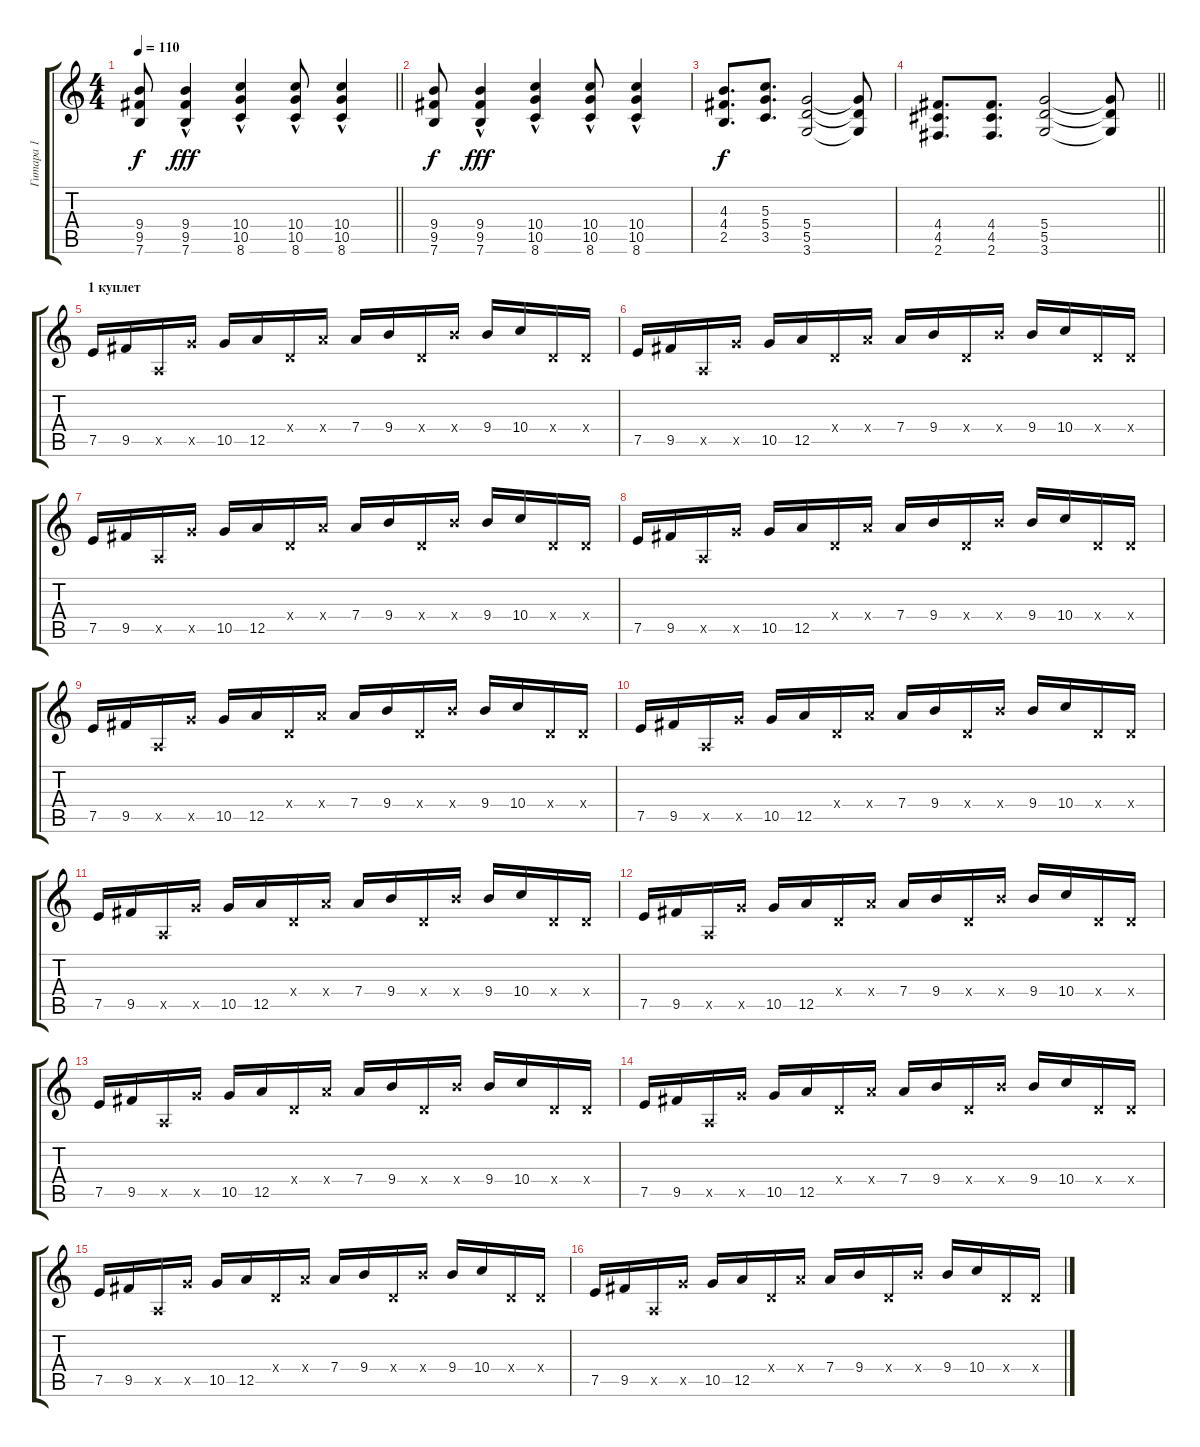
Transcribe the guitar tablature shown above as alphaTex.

\track ("Гитара 1" "Гитара 1") {instrument distortionguitar}
\staff {score tabs}
\tuning (E4 B3 G3 D3 A2 E2) {hide}
\ts (4 4)
\tempo 110
\clef g2
\barLineRight lightlight
\ks c
(9.4 9.5 7.6).8{dy f} (9.4 9.5{hac} 7.6).4{dy fff} (10.4 10.5{hac} 8.6).4 (10.4 10.5{hac} 8.6).8 (10.4 10.5{hac} 8.6).4 |
(9.4 9.5 7.6).8{dy f} (9.4 9.5{hac} 7.6).4{dy fff} (10.4 10.5{hac} 8.6).4 (10.4 10.5{hac} 8.6).8 (10.4 10.5{hac} 8.6).4 |
(4.3 4.4 2.5).8{d dy f} (5.3 5.4 3.5).8{d} (5.4 5.5 3.6).2 (5.4{t} 5.5{t} 3.6{t}).8 |
\barLineRight lightlight
(4.4 4.5 2.6).8{d} (4.4 4.5 2.6).8{d} (5.4 5.5 3.6).2 (5.4{t} 5.5{t} 3.6{t}).8 |
\section ("" "1 куплет")
7.5.16{volume 9} 9.5.16 0.5{x}.16 10.5{x}.16 10.5.16 12.5.16 0.4{x}.16 7.4{x}.16 7.4.16 9.4.16 0.4{x}.16 9.4{x}.16 9.4.16 10.4.16 0.4{x}.16 0.4{x}.16 |
7.5.16 9.5.16 0.5{x}.16 10.5{x}.16 10.5.16 12.5.16 0.4{x}.16 7.4{x}.16 7.4.16 9.4.16 0.4{x}.16 9.4{x}.16 9.4.16 10.4.16 0.4{x}.16 0.4{x}.16 |
7.5.16 9.5.16 0.5{x}.16 10.5{x}.16 10.5.16 12.5.16 0.4{x}.16 7.4{x}.16 7.4.16 9.4.16 0.4{x}.16 9.4{x}.16 9.4.16 10.4.16 0.4{x}.16 0.4{x}.16 |
7.5.16 9.5.16 0.5{x}.16 10.5{x}.16 10.5.16 12.5.16 0.4{x}.16 7.4{x}.16 7.4.16 9.4.16 0.4{x}.16 9.4{x}.16 9.4.16 10.4.16 0.4{x}.16 0.4{x}.16 |
7.5.16 9.5.16 0.5{x}.16 10.5{x}.16 10.5.16 12.5.16 0.4{x}.16 7.4{x}.16 7.4.16 9.4.16 0.4{x}.16 9.4{x}.16 9.4.16 10.4.16 0.4{x}.16 0.4{x}.16 |
7.5.16 9.5.16 0.5{x}.16 10.5{x}.16 10.5.16 12.5.16 0.4{x}.16 7.4{x}.16 7.4.16 9.4.16 0.4{x}.16 9.4{x}.16 9.4.16 10.4.16 0.4{x}.16 0.4{x}.16 |
7.5.16 9.5.16 0.5{x}.16 10.5{x}.16 10.5.16 12.5.16 0.4{x}.16 7.4{x}.16 7.4.16 9.4.16 0.4{x}.16 9.4{x}.16 9.4.16 10.4.16 0.4{x}.16 0.4{x}.16 |
7.5.16 9.5.16 0.5{x}.16 10.5{x}.16 10.5.16 12.5.16 0.4{x}.16 7.4{x}.16 7.4.16 9.4.16 0.4{x}.16 9.4{x}.16 9.4.16 10.4.16 0.4{x}.16 0.4{x}.16 |
7.5.16 9.5.16 0.5{x}.16 10.5{x}.16 10.5.16 12.5.16 0.4{x}.16 7.4{x}.16 7.4.16 9.4.16 0.4{x}.16 9.4{x}.16 9.4.16 10.4.16 0.4{x}.16 0.4{x}.16 |
7.5.16 9.5.16 0.5{x}.16 10.5{x}.16 10.5.16 12.5.16 0.4{x}.16 7.4{x}.16 7.4.16 9.4.16 0.4{x}.16 9.4{x}.16 9.4.16 10.4.16 0.4{x}.16 0.4{x}.16 |
7.5.16 9.5.16 0.5{x}.16 10.5{x}.16 10.5.16 12.5.16 0.4{x}.16 7.4{x}.16 7.4.16 9.4.16 0.4{x}.16 9.4{x}.16 9.4.16 10.4.16 0.4{x}.16 0.4{x}.16 |
7.5.16 9.5.16 0.5{x}.16 10.5{x}.16 10.5.16 12.5.16 0.4{x}.16 7.4{x}.16 7.4.16 9.4.16 0.4{x}.16 9.4{x}.16 9.4.16 10.4.16 0.4{x}.16 0.4{x}.16
